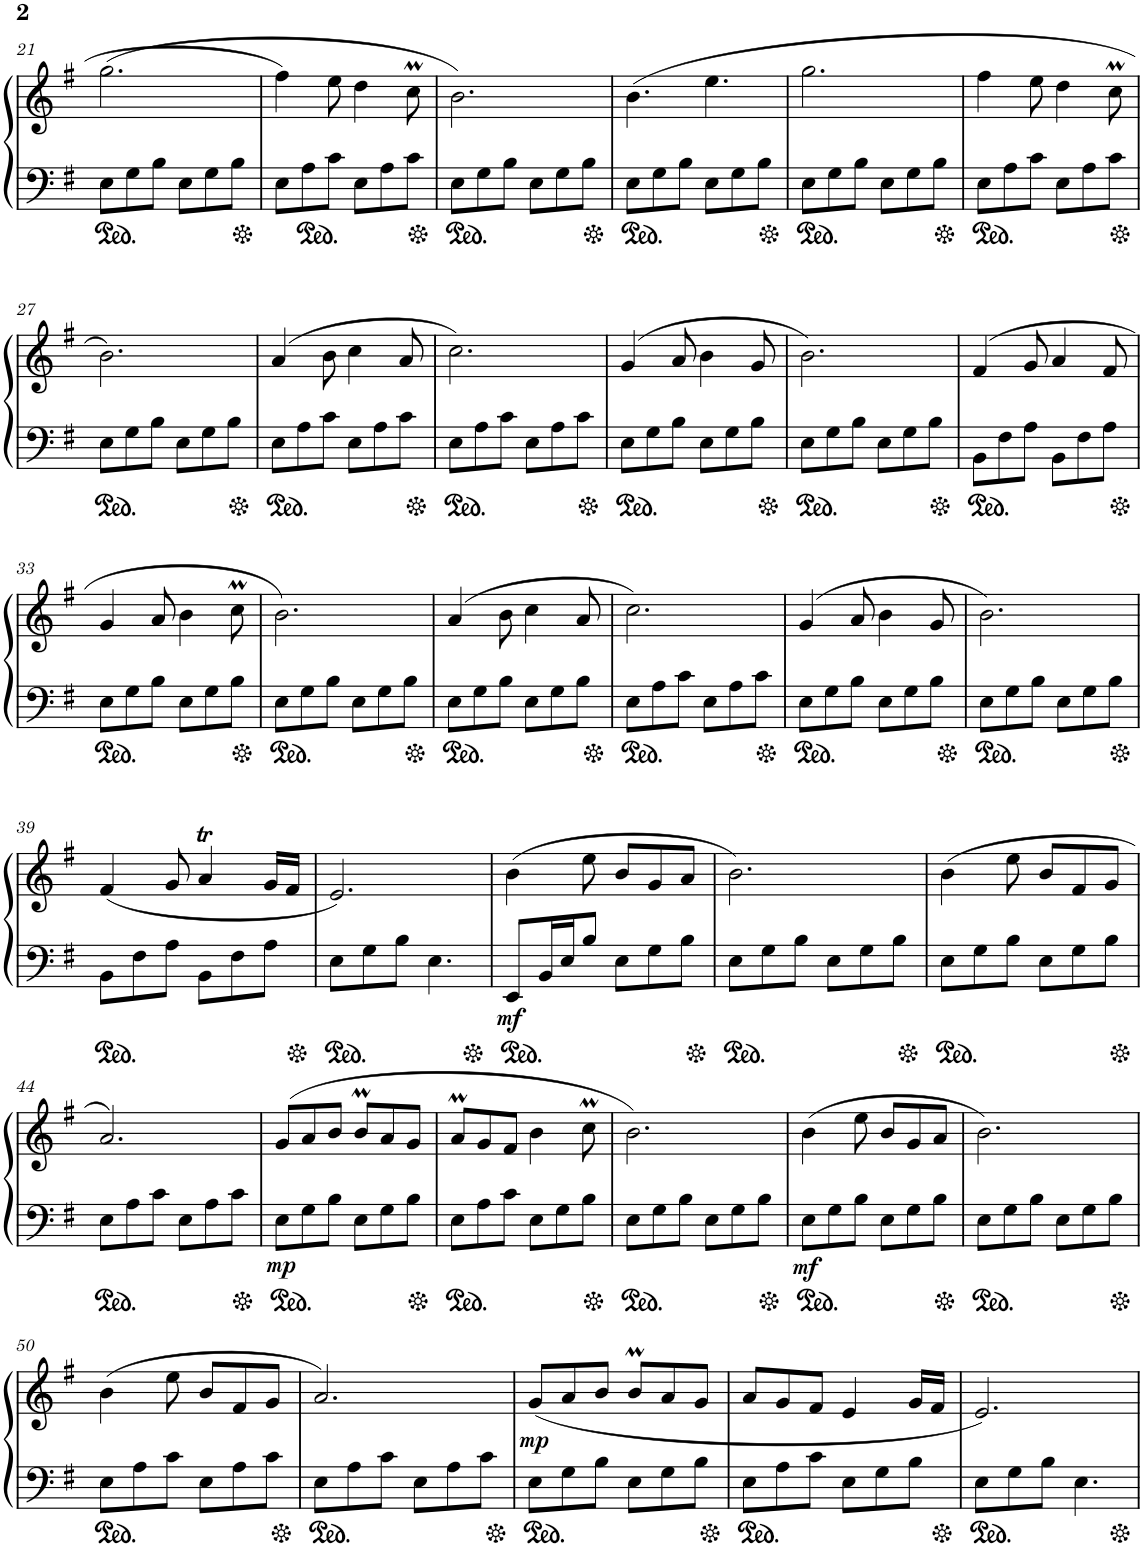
**kern	**kern	**dynam
*part1	*part1	*part1
*staff2	*staff1	*staff1/2
*I"Piano	*	*
*I'Pno.	*	*
!!LO:PB:g=z
*clefF4	*clefG2	*
*k[f#]	*k[f#]	*
*M6/8	*M6/8	*
=21	=21	=21
8E\L	(2.gg\	.
8G\	.	.
8B\J	.	.
8E\L	.	.
8G\	.	.
8B\J	.	.
=22	=22	=22
8E\L	4ff#\	.
8A\	.	.
8c\J	8ee\	.
8E\L	4dd\	.
8A\	.	.
8c\J	8ccM\	.
=23	=23	=23
8E\L	2.b\)	.
8G\	.	.
8B\J	.	.
8E\L	.	.
8G\	.	.
8B\J	.	.
=24	=24	=24
8E\L	(4.b\	.
8G\	.	.
8B\J	.	.
8E\L	4.ee\	.
8G\	.	.
8B\J	.	.
=25	=25	=25
8E\L	2.gg\	.
8G\	.	.
8B\J	.	.
8E\L	.	.
8G\	.	.
8B\J	.	.
=26	=26	=26
8E\L	4ff#\	.
8A\	.	.
8c\J	8ee\	.
8E\L	4dd\	.
8A\	.	.
8c\J	8ccM\	.
!!LO:LB:g=z
=27	=27	=27
8E\L	2.b\)	.
8G\	.	.
8B\J	.	.
8E\L	.	.
8G\	.	.
8B\J	.	.
=28	=28	=28
8E\L	(4a/	.
8A\	.	.
8c\J	8b\	.
8E\L	4cc\	.
8A\	.	.
8c\J	8a/	.
=29	=29	=29
8E\L	2.cc\)	.
8A\	.	.
8c\J	.	.
8E\L	.	.
8A\	.	.
8c\J	.	.
=30	=30	=30
8E\L	(4g/	.
8G\	.	.
8B\J	8a/	.
8E\L	4b\	.
8G\	.	.
8B\J	8g/	.
=31	=31	=31
8E\L	2.b\)	.
8G\	.	.
8B\J	.	.
8E\L	.	.
8G\	.	.
8B\J	.	.
=32	=32	=32
8BB\L	(4f#/	.
8F#\	.	.
8A\J	8g/	.
8BB\L	4a/	.
8F#\	.	.
8A\J	8f#/	.
!!LO:LB:g=z
=33	=33	=33
8E\L	4g/	.
8G\	.	.
8B\J	8a/	.
8E\L	4b\	.
8G\	.	.
8B\J	8ccM\	.
=34	=34	=34
8E\L	2.b\)	.
8G\	.	.
8B\J	.	.
8E\L	.	.
8G\	.	.
8B\J	.	.
=35	=35	=35
8E\L	(4a/	.
8G\	.	.
8B\J	8b\	.
8E\L	4cc\	.
8G\	.	.
8B\J	8a/	.
=36	=36	=36
8E\L	2.cc\)	.
8A\	.	.
8c\J	.	.
8E\L	.	.
8A\	.	.
8c\J	.	.
=37	=37	=37
8E\L	(4g/	.
8G\	.	.
8B\J	8a/	.
8E\L	4b\	.
8G\	.	.
8B\J	8g/	.
=38	=38	=38
8E\L	2.b\)	.
8G\	.	.
8B\J	.	.
8E\L	.	.
8G\	.	.
8B\J	.	.
!!LO:LB:g=z
=39	=39	=39
8BB\L	(4f#/	.
8F#\	.	.
8A\J	8g/	.
8BB\L	4aT/	.
8F#\	.	.
8A\J	16g/LL	.
.	16f#/JJ	.
=40	=40	=40
8E\L	2.e/)	.
8G\	.	.
8B\J	.	.
4.E\	.	.
=41	=41	=41
!	!	!LO:DY:b=2
8EE/L	(4b\	mf
16BB/L	.	.
16E/J	.	.
8B/J	8ee\	.
8E\L	8b/L	.
8G\	8g/	.
8B\J	8a/J	.
=42	=42	=42
8E\L	2.b\)	.
8G\	.	.
8B\J	.	.
8E\L	.	.
8G\	.	.
8B\J	.	.
=43	=43	=43
8E\L	(4b\	.
8G\	.	.
8B\J	8ee\	.
8E\L	8b/L	.
8G\	8f#/	.
8B\J	8g/J	.
!!LO:LB:g=z
=44	=44	=44
8E\L	2.a/)	.
8A\	.	.
8c\J	.	.
8E\L	.	.
8A\	.	.
8c\J	.	.
=45	=45	=45
!	!	!LO:DY:b=2
8E\L	(8g/L	mp
8G\	8a/	.
8B\J	8b/J	.
8E\L	8bm/L	.
8G\	8a/	.
8B\J	8g/J	.
=46	=46	=46
8E\L	8aM/L	.
8A\	8g/	.
8c\J	8f#/J	.
8E\L	4b\	.
8G\	.	.
8B\J	8ccM\	.
=47	=47	=47
8E\L	2.b\)	.
8G\	.	.
8B\J	.	.
8E\L	.	.
8G\	.	.
8B\J	.	.
=48	=48	=48
!	!	!LO:DY:b=2
8E\L	(4b\	mf
8G\	.	.
8B\J	8ee\	.
8E\L	8b/L	.
8G\	8g/	.
8B\J	8a/J	.
=49	=49	=49
8E\L	2.b\)	.
8G\	.	.
8B\J	.	.
8E\L	.	.
8G\	.	.
8B\J	.	.
!!LO:LB:g=z
=50	=50	=50
8E\L	(4b\	.
8A\	.	.
8c\J	8ee\	.
8E\L	8b/L	.
8A\	8f#/	.
8c\J	8g/J	.
=51	=51	=51
8E\L	2.a/)	.
8A\	.	.
8c\J	.	.
8E\L	.	.
8A\	.	.
8c\J	.	.
=52	=52	=52
!	!	!LO:DY:b
8E\L	(8g/L	mp
8G\	8a/	.
8B\J	8b/J	.
8E\L	8bm/L	.
8G\	8a/	.
8B\J	8g/J	.
=53	=53	=53
8E\L	8a/L	.
8A\	8g/	.
8c\J	8f#/J	.
8E\L	4e/	.
8G\	.	.
8B\J	16g/LL	.
.	16f#/JJ	.
=54	=54	=54
8E\L	2.e/)	.
8G\	.	.
8B\J	.	.
4.E\	.	.
=	=	=
*-	*-	*-
